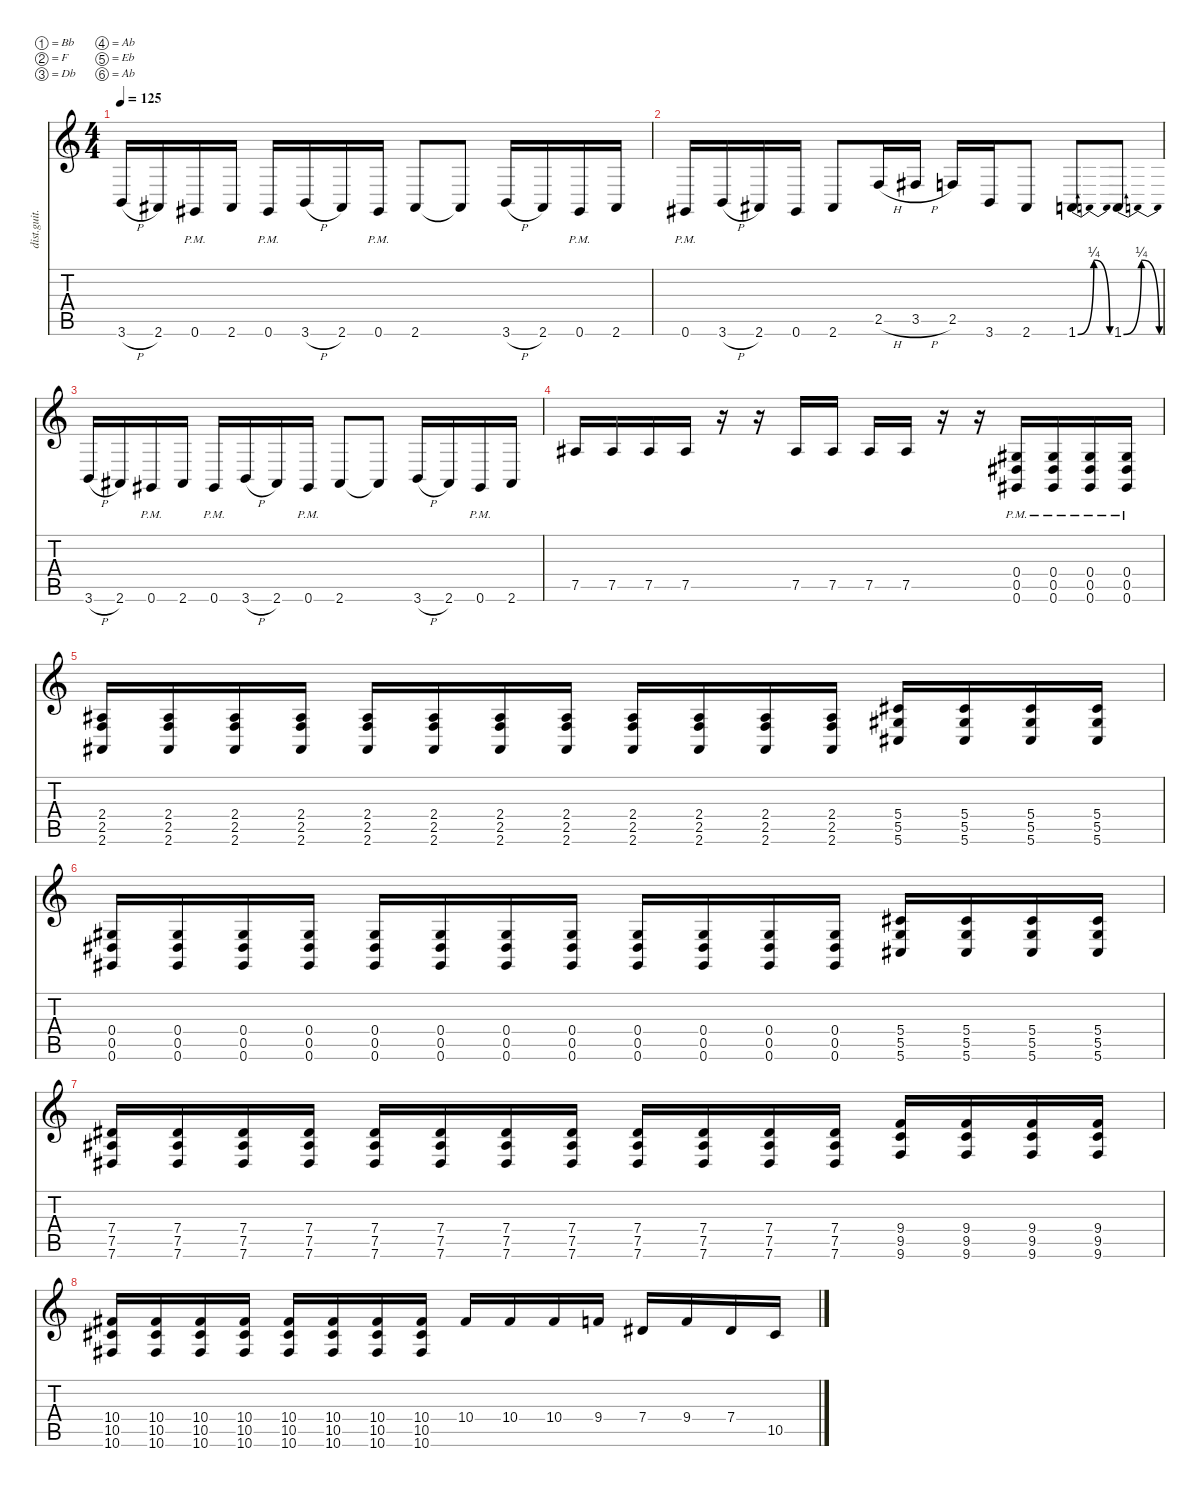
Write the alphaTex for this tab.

\defaultSystemsLayout 4
\hideDynamics
\bracketExtendMode nobrackets
\otherSystemsTrackNameOrientation horizontal
\track ("Distortion Guitar" "dist.guit.") {instrument distortionguitar}
\staff {score tabs}
\tuning (Bb3 F3 Db3 Ab2 Eb2 Ab1)
\ts (4 4)
\tempo 125
\clef g2
\ks c
3.6{h}.16{dy mf beam Up} 2.6{acc #}.16{beam Up} 0.6{pm acc #}.16{beam Up} 2.6{acc #}.16{beam Up} 0.6{pm acc #}.16{beam Up} 3.6{h}.16{beam Up} 2.6{acc #}.16{beam Up} 0.6{pm acc #}.16{beam Up} 2.6{acc #}.8{beam Up} 2.6{t acc #}.8{beam Up} 3.6{h}.16{beam Up} 2.6{acc #}.16{beam Up} 0.6{pm acc #}.16{beam Up} 2.6{acc #}.16{beam Up} |
0.6{pm acc #}.16{beam Up} 3.6{h}.16{beam Up} 2.6{acc #}.16{beam Up} 0.6{acc #}.16{beam Up} 2.6{acc #}.8{beam Up} 2.5{h}.16{beam Up} 3.5{h acc #}.16{beam Up} 2.5.16{beam Up} 3.6.16{beam Up} 2.6{acc #}.8{beam Up} 1.6{be (bendrelease 0 0 9.6 1 20.4 1 30 0)}.8{beam Up} 1.6{be (bendrelease 0 0 9.6 1 20.4 1 30 0)}.8{beam Up} |
3.6{h}.16{beam Up} 2.6{acc #}.16{beam Up} 0.6{pm acc #}.16{beam Up} 2.6{acc #}.16{beam Up} 0.6{pm acc #}.16{beam Up} 3.6{h}.16{beam Up} 2.6{acc #}.16{beam Up} 0.6{pm acc #}.16{beam Up} 2.6{acc #}.8{beam Up} 2.6{t acc #}.8{beam Up} 3.6{h}.16{beam Up} 2.6{acc #}.16{beam Up} 0.6{pm acc #}.16{beam Up} 2.6{acc #}.16{beam Up} |
7.5{acc #}.16{beam Up} 7.5{acc #}.16{beam Up} 7.5{acc #}.16{beam Up} 7.5{acc #}.16{beam Up} r.16{beam Up} r.16{beam Up} 7.5{acc #}.16{beam Up} 7.5{acc #}.16{beam Up} 7.5{acc #}.16{beam Up} 7.5{acc #}.16{beam Up} r.16{beam Up} r.16{beam Up} (0.6{pm acc #} 0.5{pm acc #} 0.4{pm acc #}).16{beam Up} (0.6{pm acc #} 0.4{pm acc #} 0.5{pm acc #}).16{beam Up} (0.6{pm acc #} 0.5{pm acc #} 0.4{pm acc #}).16{beam Up} (0.6{pm acc #} 0.4{pm acc #} 0.5{pm acc #}).16{beam Up} |
(2.6{acc #} 2.5 2.4{acc #}).16{beam Up} (2.6{acc #} 2.4{acc #} 2.5).16{beam Up} (2.6{acc #} 2.5 2.4{acc #}).16{beam Up} (2.6{acc #} 2.4{acc #} 2.5).16{beam Up} (2.6{acc #} 2.5 2.4{acc #}).16{beam Up} (2.6{acc #} 2.4{acc #} 2.5).16{beam Up} (2.6{acc #} 2.5 2.4{acc #}).16{beam Up} (2.6{acc #} 2.4{acc #} 2.5).16{beam Up} (2.6{acc #} 2.5 2.4{acc #}).16{beam Up} (2.6{acc #} 2.4{acc #} 2.5).16{beam Up} (2.6{acc #} 2.5 2.4{acc #}).16{beam Up} (2.6{acc #} 2.4{acc #} 2.5).16{beam Up} (5.6{acc #} 5.5{acc #} 5.4{acc #}).16{beam Up} (5.6{acc #} 5.4{acc #} 5.5{acc #}).16{beam Up} (5.6{acc #} 5.5{acc #} 5.4{acc #}).16{beam Up} (5.6{acc #} 5.4{acc #} 5.5{acc #}).16{beam Up} |
(0.6{acc #} 0.4{acc #} 0.5{acc #}).16{beam Up} (0.6{acc #} 0.5{acc #} 0.4{acc #}).16{beam Up} (0.6{acc #} 0.4{acc #} 0.5{acc #}).16{beam Up} (0.6{acc #} 0.5{acc #} 0.4{acc #}).16{beam Up} (0.6{acc #} 0.4{acc #} 0.5{acc #}).16{beam Up} (0.6{acc #} 0.5{acc #} 0.4{acc #}).16{beam Up} (0.6{acc #} 0.4{acc #} 0.5{acc #}).16{beam Up} (0.6{acc #} 0.5{acc #} 0.4{acc #}).16{beam Up} (0.6{acc #} 0.4{acc #} 0.5{acc #}).16{beam Up} (0.6{acc #} 0.5{acc #} 0.4{acc #}).16{beam Up} (0.6{acc #} 0.4{acc #} 0.5{acc #}).16{beam Up} (0.6{acc #} 0.5{acc #} 0.4{acc #}).16{beam Up} (5.6{acc #} 5.4{acc #} 5.5{acc #}).16{beam Up} (5.6{acc #} 5.5{acc #} 5.4{acc #}).16{beam Up} (5.6{acc #} 5.4{acc #} 5.5{acc #}).16{beam Up} (5.6{acc #} 5.5{acc #} 5.4{acc #}).16{beam Up} |
(7.6{acc #} 7.5{acc #} 7.4{acc #}).16{beam Up} (7.6{acc #} 7.5{acc #} 7.4{acc #}).16{beam Up} (7.6{acc #} 7.5{acc #} 7.4{acc #}).16{beam Up} (7.6{acc #} 7.5{acc #} 7.4{acc #}).16{beam Up} (7.6{acc #} 7.5{acc #} 7.4{acc #}).16{beam Up} (7.6{acc #} 7.5{acc #} 7.4{acc #}).16{beam Up} (7.6{acc #} 7.5{acc #} 7.4{acc #}).16{beam Up} (7.6{acc #} 7.5{acc #} 7.4{acc #}).16{beam Up} (7.6{acc #} 7.5{acc #} 7.4{acc #}).16{beam Up} (7.6{acc #} 7.5{acc #} 7.4{acc #}).16{beam Up} (7.6{acc #} 7.4{acc #} 7.5{acc #}).16{beam Up} (7.6{acc #} 7.5{acc #} 7.4{acc #}).16{beam Up} (9.6 9.4 9.5).16{beam Up} (9.6 9.5 9.4).16{beam Up} (9.6 9.4 9.5).16{beam Up} (9.6 9.5 9.4).16{beam Up} |
(10.6{acc #} 10.5{acc #} 10.4{acc #}).16{beam Up} (10.6{acc #} 10.4{acc #} 10.5{acc #}).16{beam Up} (10.6{acc #} 10.5{acc #} 10.4{acc #}).16{beam Up} (10.6{acc #} 10.4{acc #} 10.5{acc #}).16{beam Up} (10.5{acc #} 10.4{acc #} 10.6{acc #}).16{beam Up} (10.6{acc #} 10.5{acc #} 10.4{acc #}).16{beam Up} (10.4{acc #} 10.5{acc #} 10.6{acc #}).16{beam Up} (10.6{acc #} 10.5{acc #} 10.4{acc #}).16{beam Up} 10.4{acc #}.16{beam Up} 10.4{acc #}.16{beam Up} 10.4{acc #}.16{beam Up} 9.4.16{beam Up} 7.4{acc #}.16{beam Up} 9.4.16{beam Up} 7.4{acc #}.16{beam Up} 10.5{acc #}.16{beam Up}
